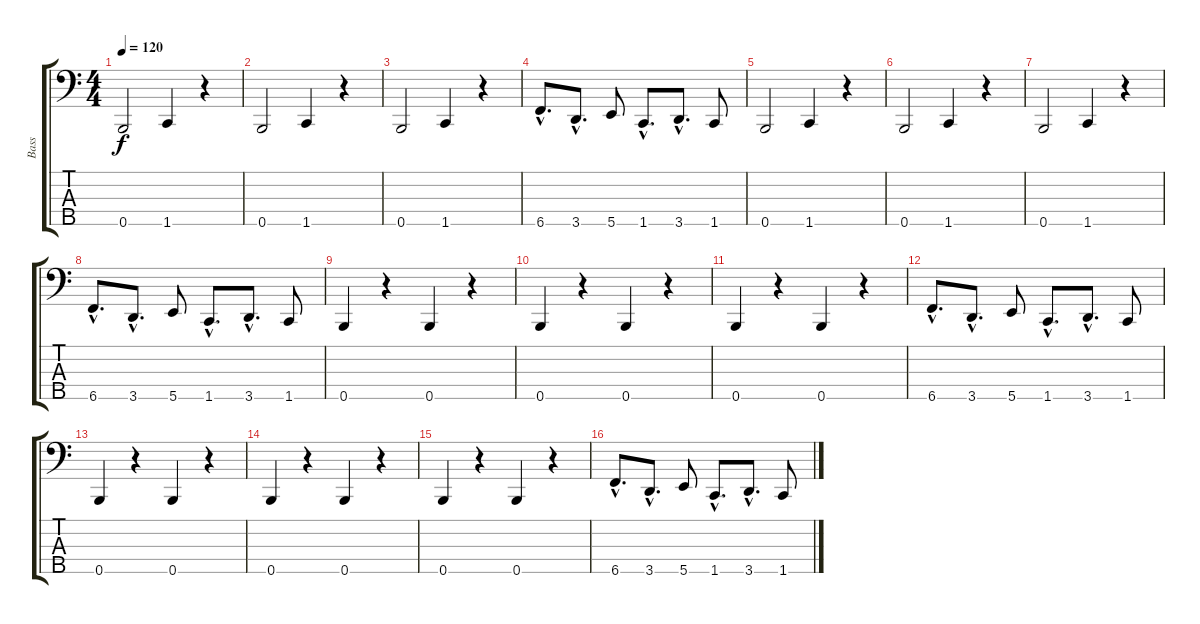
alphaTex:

\track ("Bass" "Bass") {instrument electricbassfinger}
\staff {score tabs}
\tuning (A2 E2 B1 Gb1 B0) {hide}
\ts (4 4)
\tempo 120
\clef f4
\ks c
0.5.2{dy f} 1.5.4 r.4 |
0.5.2 1.5.4 r.4 |
0.5.2 1.5.4 r.4 |
6.5{hac}.8{d} 3.5{hac}.8{d} 5.5.8 1.5{hac}.8{d} 3.5{hac}.8{d} 1.5.8 |
0.5.2 1.5.4 r.4 |
0.5.2 1.5.4 r.4 |
0.5.2 1.5.4 r.4 |
6.5{hac}.8{d} 3.5{hac}.8{d} 5.5.8 1.5{hac}.8{d} 3.5{hac}.8{d} 1.5.8 |
0.5.4 r.4 0.5.4 r.4 |
0.5.4 r.4 0.5.4 r.4 |
0.5.4 r.4 0.5.4 r.4 |
6.5{hac}.8{d} 3.5{hac}.8{d} 5.5.8 1.5{hac}.8{d} 3.5{hac}.8{d} 1.5.8 |
0.5.4 r.4 0.5.4 r.4 |
0.5.4 r.4 0.5.4 r.4 |
0.5.4 r.4 0.5.4 r.4 |
6.5{hac}.8{d} 3.5{hac}.8{d} 5.5.8 1.5{hac}.8{d} 3.5{hac}.8{d} 1.5.8
